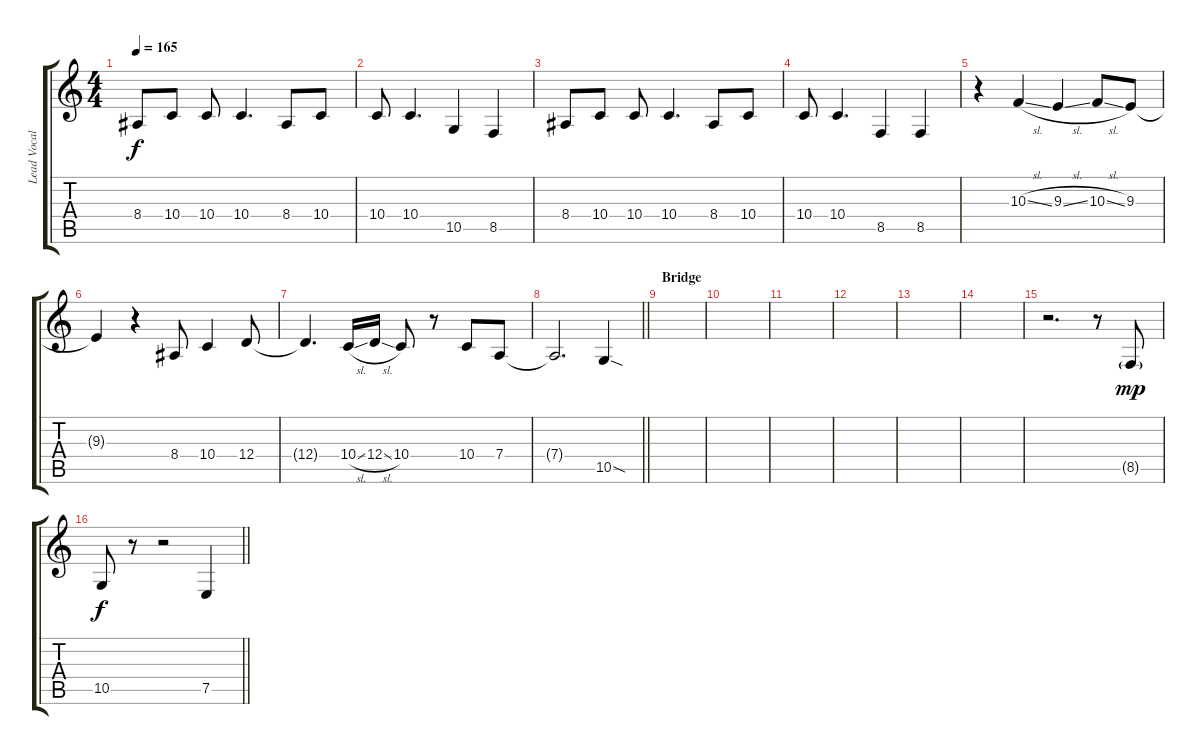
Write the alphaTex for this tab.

\track ("Lead Vocals" "Lead Vocal") {instrument clarinet}
\staff {score tabs}
\tuning (E4 B3 G3 D3 A2 E2) {hide}
\ts (4 4)
\tempo 165
\clef g2
\ks c
8.4.8{dy f} 10.4.8 10.4.8 10.4.4{d} 8.4.8 10.4.8 |
10.4.8 10.4.4{d} 10.5.4 8.5.4 |
8.4.8 10.4.8 10.4.8 10.4.4{d} 8.4.8 10.4.8 |
10.4.8 10.4.4{d} 8.5.4 8.5.4 |
r.4 10.3{sl}.4 9.3{sl}.4 10.3{sl}.8 9.3.8 |
9.3{t}.4 r.4 8.4.8 10.4.4 12.4.8 |
12.4{t}.4{d} 10.4{sl}.16 12.4{sl}.16 10.4.8 r.8 10.4.8 7.4.8 |
\barLineRight lightlight
7.4{t}.2{d} 10.5{sod}.4 |
\section ("" "Bridge")
|
|
|
|
|
|
r.2{d} r.8 8.5{g}.8{dy mp} |
\barLineRight lightlight
10.5.8{dy f} r.8 r.2 7.5.4
